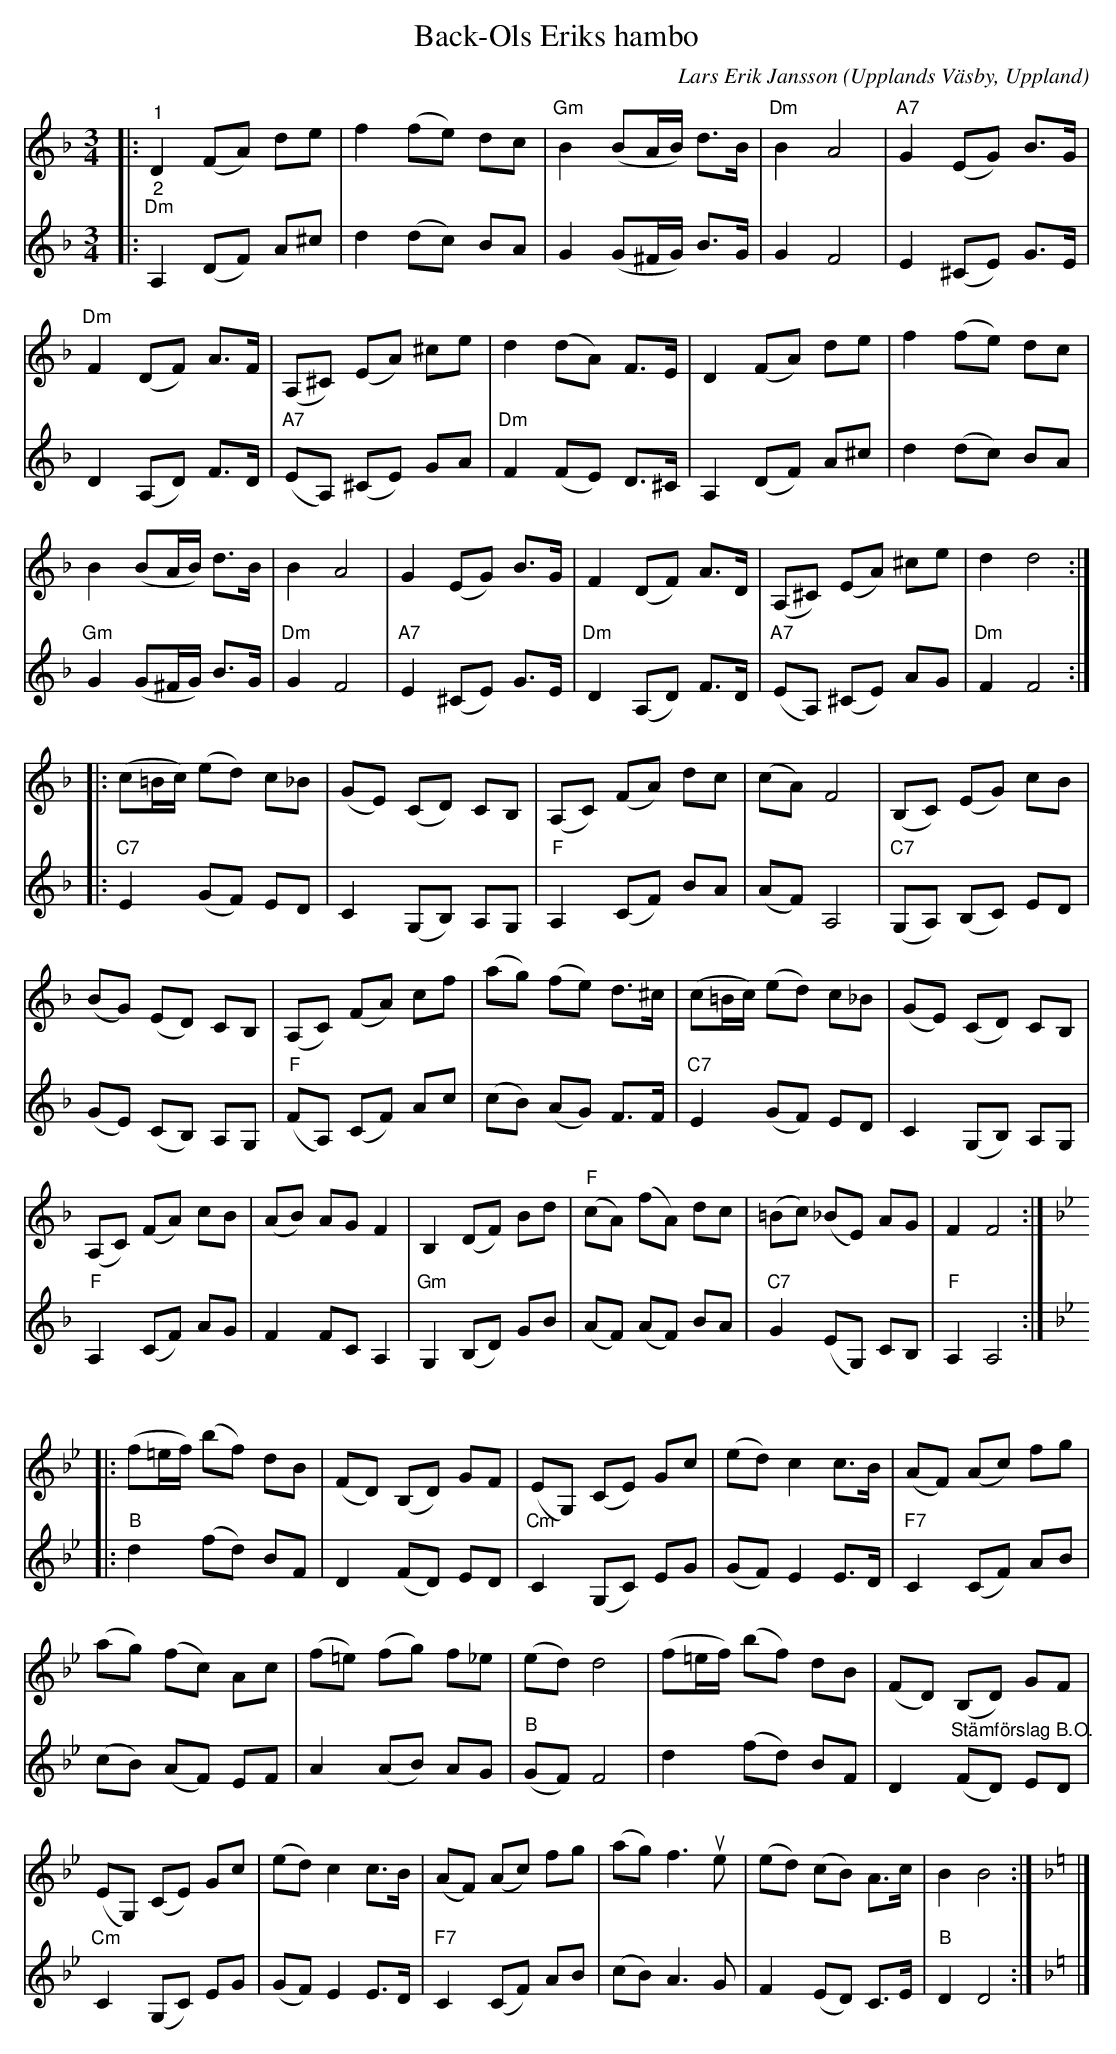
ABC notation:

X:1
T:Back-Ols Eriks hambo
C:Lars Erik Jansson
O:Upplands Väsby, Uppland
L:1/8
M:3/4
K:Dm
V:1
|:"^1" D2 (FA) de | f2 (fe) dc |"Gm" B2 (BA/B/) d>B |"Dm" B2 A4 |"A7" G2 (EG) B>G |
"Dm" F2 (DF) A>F | (A,^C) (EA) ^ce | d2 (dA) F>E | D2 (FA) de | f2 (fe) dc |
B2 (BA/B/) d>B | B2 A4 | G2 (EG) B>G | F2 (DF) A>D | (A,^C) (EA) ^ce | d2 d4 ::
(c=B/c/) (ed) c_B | (GE) (CD) CB, | (A,C) (FA) dc | (cA) F4 | (B,C) (EG) cB |
(BG) (ED) CB, | (A,C) (FA) cf | (ag) (fe) d>^c | (c=B/c/) (ed) c_B | (GE) (CD) CB, |
(A,C) (FA) cB | (AB) AG F2 | B,2 (DF) Bd |"F" (cA) (fA) dc | (=Bc) (_BE) AG | F2 F4 ::
[K:Bb] (f=e/f/) (bf) dB | (FD) (B,D) GF | (EG,) (CE) Gc | (ed) c2 c>B | (AF) (Ac) fg |
(ag) (fc) Ac | (f=e) (fg) f_e | (ed) d4 | (f=e/f/) (bf) dB | (FD) (B,D) GF |
(EG,) (CE) Gc | (ed) c2 c>B | (AF) (Ac) fg | (ag) f3u e | (ed) (cB) A>c | B2 B4 :|[K:F] |]
V:2
|:"^2""Dm" A,2 (DF) A^c | d2 (dc) BA | G2 (G^F/G/) B>G | G2 F4 | E2 (^CE) G>E | D2 (A,D) F>D |
"A7" (EA,) (^CE) GA |"Dm" F2 (FE) D>^C | A,2 (DF) A^c | d2 (dc) BA |"Gm" G2 (G^F/G/) B>G |
"Dm" G2 F4 |"A7" E2 (^CE) G>E |"Dm" D2 (A,D) F>D |"A7" (EA,) (^CE) AG |"Dm" F2 F4 ::
"C7" E2 (GF) ED | C2 (G,B,) A,G, |"F" A,2 (CF) BA | (AF) A,4 |"C7" (G,A,) (B,C) ED |
(GE) (CB,) A,G, |"F" (FA,) (CF) Ac | (cB) (AG) F>F |"C7" E2 (GF) ED | C2 (G,B,) A,G, |
"F" A,2 (CF) AG | F2 FC A,2 |"Gm" G,2 (B,D) GB | (AF) (AF) BA |"C7" G2 (EG,) CB, |
"F" A,2 A,4 ::[K:Bb]"B" d2 (fd) BF | D2 (FD) ED |"Cm" C2 (G,C) EG | (GF) E2 E>D |
"F7" C2 (CF) AB | (cB) (AF) EF | A2 (AB) AG |"B" (GF) F4 | d2 (fd) BF |
D2"^Stämförslag B.O." (FD) ED |"Cm" C2 (G,C) EG | (GF) E2 E>D |
"F7" C2 (CF) AB | (cB) A3 G | F2 (ED) C>E |"B" D2 D4 :|[K:F] |]
